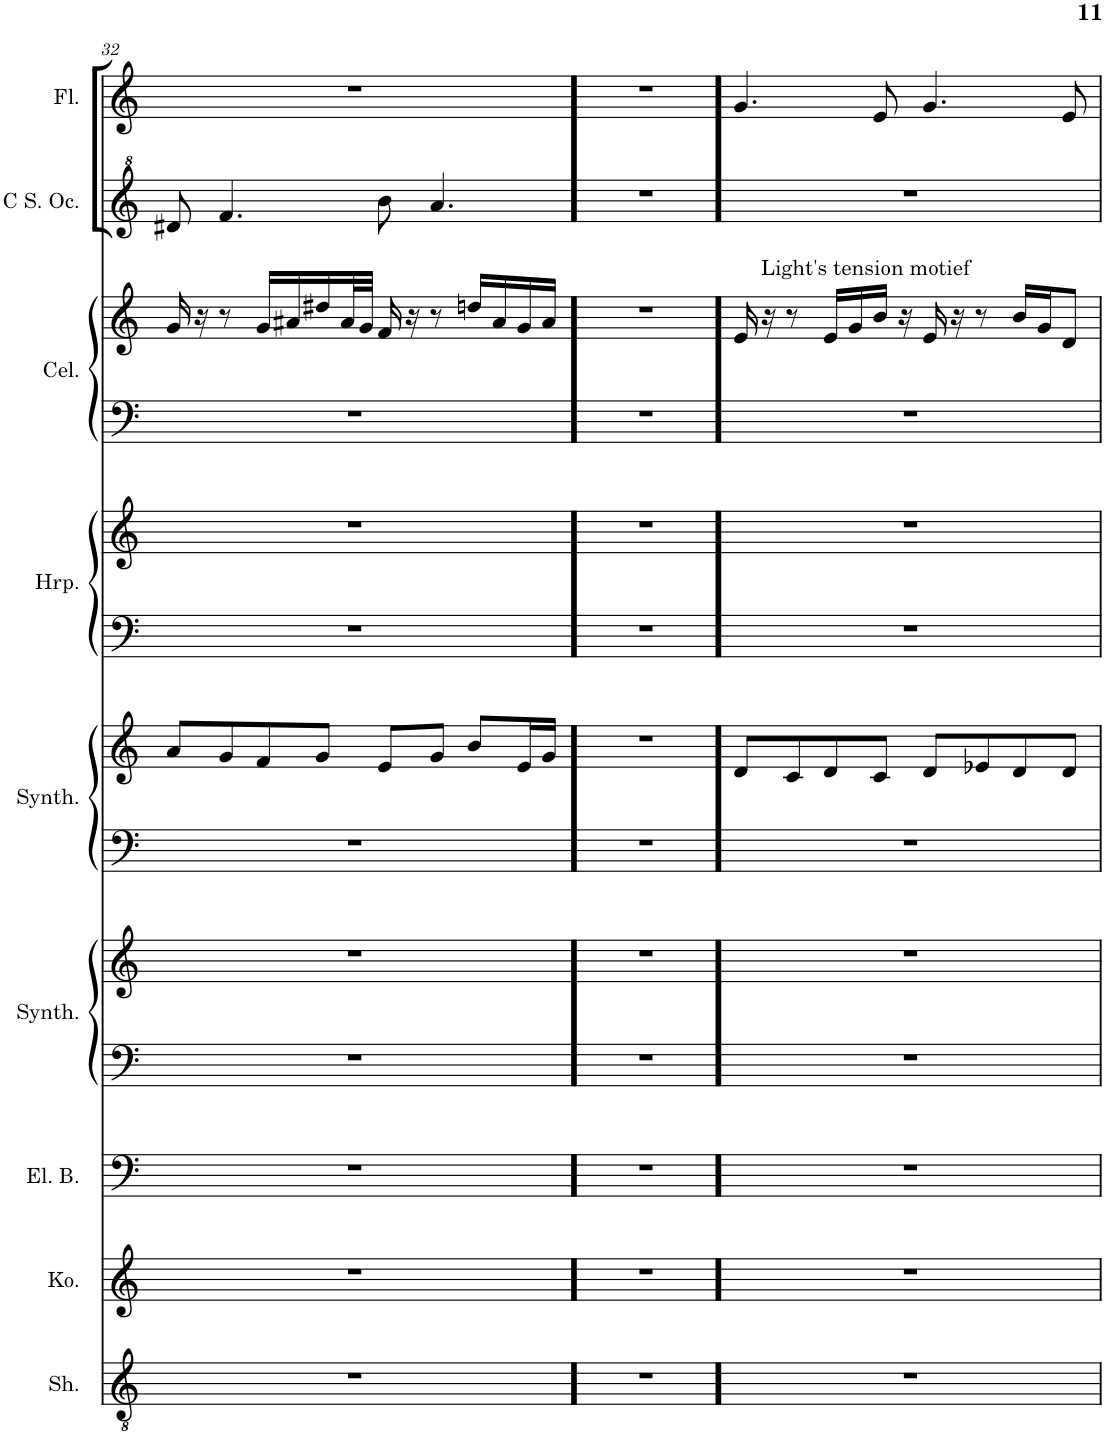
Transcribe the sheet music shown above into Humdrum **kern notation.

**kern	**kern	**kern	**kern	**kern	**kern	**kern	**kern	**kern	**kern	**kern	**kern	**kern
*part9	*part8	*part7	*part6	*part6	*part5	*part5	*part4	*part4	*part3	*part3	*part2	*part1
*staff13	*staff12	*staff11	*staff10	*staff9	*staff8	*staff7	*staff6	*staff5	*staff4	*staff3	*staff2	*staff1
*I"Shamisen	*I"Koto	*I"5-str. Electric Bass	*I"Square Synthesizer	*	*I"Crystal Synthesizer	*	*I"Harp	*	*I"Celesta	*	*I"C Soprano Ocarina	*I"Flute
*I'Sh.	*I'Ko.	*I'El. B.	*I'Synth.	*	*I'Synth.	*	*I'Hrp.	*	*I'Cel.	*	*I'C S. Oc.	*I'Fl.
!!LO:PB:g=z
*clefGv2	*clefG2	*clefF4	*clefF4	*clefG2	*clefF4	*clefG2	*clefF4	*clefG2	*clefF4	*clefG2	*clefG^2	*clefG2
*	*	*Trd7c12	*	*	*	*	*	*	*Trd-7c-12	*Trd-7c-12	*	*
*k[]	*k[]	*k[]	*k[]	*k[]	*k[]	*k[]	*k[]	*k[]	*k[]	*k[]	*k[]	*k[]
*M4/4	*M4/4	*M4/4	*M4/4	*M4/4	*M4/4	*M4/4	*M4/4	*M4/4	*M4/4	*M4/4	*M4/4	*M4/4
=32	=32	=32	=32	=32	=32	=32	=32	=32	=32	=32	=32	=32
1r	1r	1r	1r	1r	1r	8a/L	1r	1r	1r	16g/	8dd#X/	1r
.	.	.	.	.	.	.	.	.	.	16r	.	.
.	.	.	.	.	.	8g/	.	.	.	8r	4.ff/	.
.	.	.	.	.	.	8f/	.	.	.	16g/LL	.	.
.	.	.	.	.	.	.	.	.	.	16a#X/	.	.
.	.	.	.	.	.	8g/J	.	.	.	16dd#X/	.	.
.	.	.	.	.	.	.	.	.	.	32a#/L	.	.
.	.	.	.	.	.	.	.	.	.	32g/JJJ	.	.
.	.	.	.	.	.	8e/L	.	.	.	16f/	8bb\	.
.	.	.	.	.	.	.	.	.	.	16r	.	.
.	.	.	.	.	.	8g/J	.	.	.	8r	4.aa/	.
.	.	.	.	.	.	8b/L	.	.	.	16ddn/LL	.	.
.	.	.	.	.	.	.	.	.	.	16a#/	.	.
.	.	.	.	.	.	16e/L	.	.	.	16g/	.	.
.	.	.	.	.	.	16g/JJ	.	.	.	16a#/JJ	.	.
=33!	=33!	=33!	=33!	=33!	=33!	=33!	=33!	=33!	=33!	=33!	=33!	=33!
1r	1r	1r	1r	1r	1r	1r	1r	1r	1r	1r	1r	1r
=34!	=34!	=34!	=34!	=34!	=34!	=34!	=34!	=34!	=34!	=34!	=34!	=34!
1r	1r	1r	1r	1r	1r	8d/L	1r	1r	1r	16e/	1r	4.g/
!	!	!	!	!	!	!	!	!	!	!LO:TX:a:t=Light's tension motief	!	!
.	.	.	.	.	.	.	.	.	.	16r	.	.
.	.	.	.	.	.	8c/	.	.	.	8r	.	.
.	.	.	.	.	.	8d/	.	.	.	16e/LL	.	.
.	.	.	.	.	.	.	.	.	.	16g/	.	.
.	.	.	.	.	.	8c/J	.	.	.	16b/JJ	.	8e/
.	.	.	.	.	.	.	.	.	.	16r	.	.
.	.	.	.	.	.	8d/L	.	.	.	16e/	.	4.g/
.	.	.	.	.	.	.	.	.	.	16r	.	.
.	.	.	.	.	.	8e-X/	.	.	.	8r	.	.
.	.	.	.	.	.	8d/	.	.	.	16b/LL	.	.
.	.	.	.	.	.	.	.	.	.	16g/J	.	.
.	.	.	.	.	.	8d/J	.	.	.	8d/J	.	8e/
=	=	=	=	=	=	=	=	=	=	=	=	=
*-	*-	*-	*-	*-	*-	*-	*-	*-	*-	*-	*-	*-
